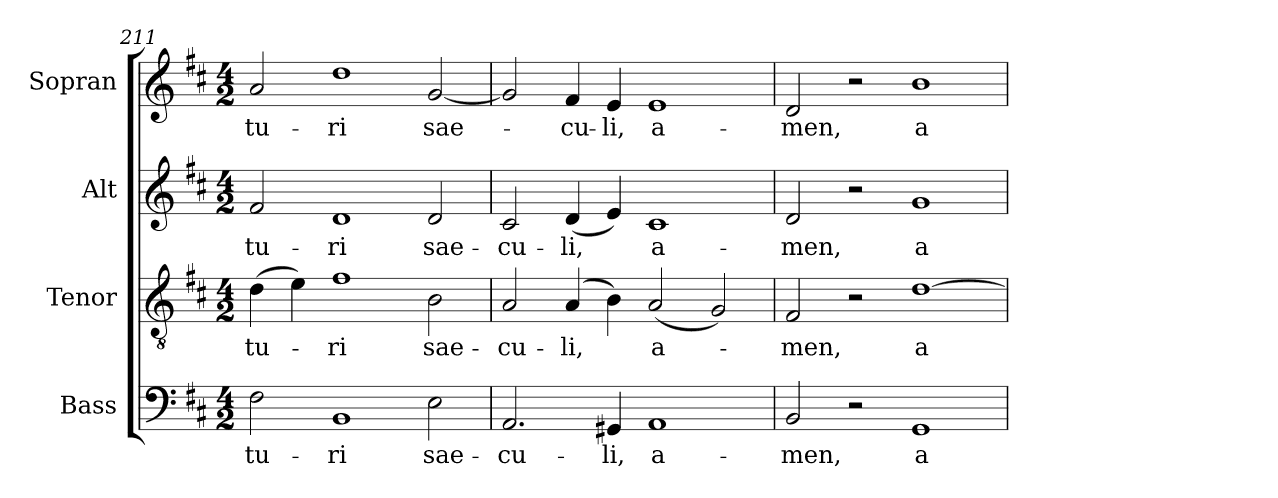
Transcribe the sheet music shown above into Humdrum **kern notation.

**kern	**text	**kern	**text	**kern	**text	**kern	**text
*part4	*part4	*part3	*part3	*part2	*part2	*part1	*part1
*staff4	*staff4	*staff3	*staff3	*staff2	*staff2	*staff1	*staff1
*I"Bass	*	*I"Tenor	*	*I"Alt	*	*I"Sopran	*
*I'B.	*	*I'T.	*	*I'A.	*	*I'S.	*
!!LO:LB:g=z
*clefF4	*	*clefGv2	*	*clefG2	*	*clefG2	*
*k[f#c#]	*	*k[f#c#]	*	*k[f#c#]	*	*k[f#c#]	*
*D:	*	*D:	*	*D:	*	*D:	*
*M4/2	*	*M4/2	*	*M4/2	*	*M4/2	*
=211	=211	=211	=211	=211	=211	=211	=211
!	!LO:LY:b	!	!LO:LY:b	!	!LO:LY:b	!	!LO:LY:b
2F#\	-tu-	(>4d\	-tu-	2f#/	-tu-	2a/	-tu-
.	.	4e\)	.	.	.	.	.
!	!LO:LY:b	!	!LO:LY:b	!	!LO:LY:b	!	!LO:LY:b
1BB	-ri	1f#	-ri	1d	-ri	1dd	-ri
!	!LO:LY:b	!	!LO:LY:b	!	!LO:LY:b	!	!LO:LY:b
2E\	sae-	2B\	sae-	2d/	sae-	[2g/	sae-
=212	=212	=212	=212	=212	=212	=212	=212
!	!LO:LY:b	!	!LO:LY:b	!	!LO:LY:b	!	!
2.AA/	-cu-	2A/	-cu-	2c#/	-cu-	2g/]	.
!	!	!	!LO:LY:b	!	!LO:LY:b	!	!LO:LY:b
.	.	(>4A/	-li,	(<4d/	-li,	4f#/	-cu-
!	!LO:LY:b	!	!	!	!	!	!LO:LY:b
4GG#X/	-li,	4B\)	.	4e/)	.	4e/	-li,
!	!LO:LY:b	!	!LO:LY:b	!	!LO:LY:b	!	!LO:LY:b
1AA	a-	(<2A/	a-	1c#	a-	1e	a-
.	.	2G/)	.	.	.	.	.
=213	=213	=213	=213	=213	=213	=213	=213
!	!LO:LY:b	!	!LO:LY:b	!	!LO:LY:b	!	!LO:LY:b
2BB/	-men,	2F#/	-men,	2d/	-men,	2d/	-men,
2r	.	2r	.	2r	.	2r	.
!	!LO:LY:b	!	!LO:LY:b	!	!LO:LY:b	!	!LO:LY:b
1GG	a-	[1d	a-	1g	a-	1b	a-
=	=	=	=	=	=	=	=
*-	*-	*-	*-	*-	*-	*-	*-
